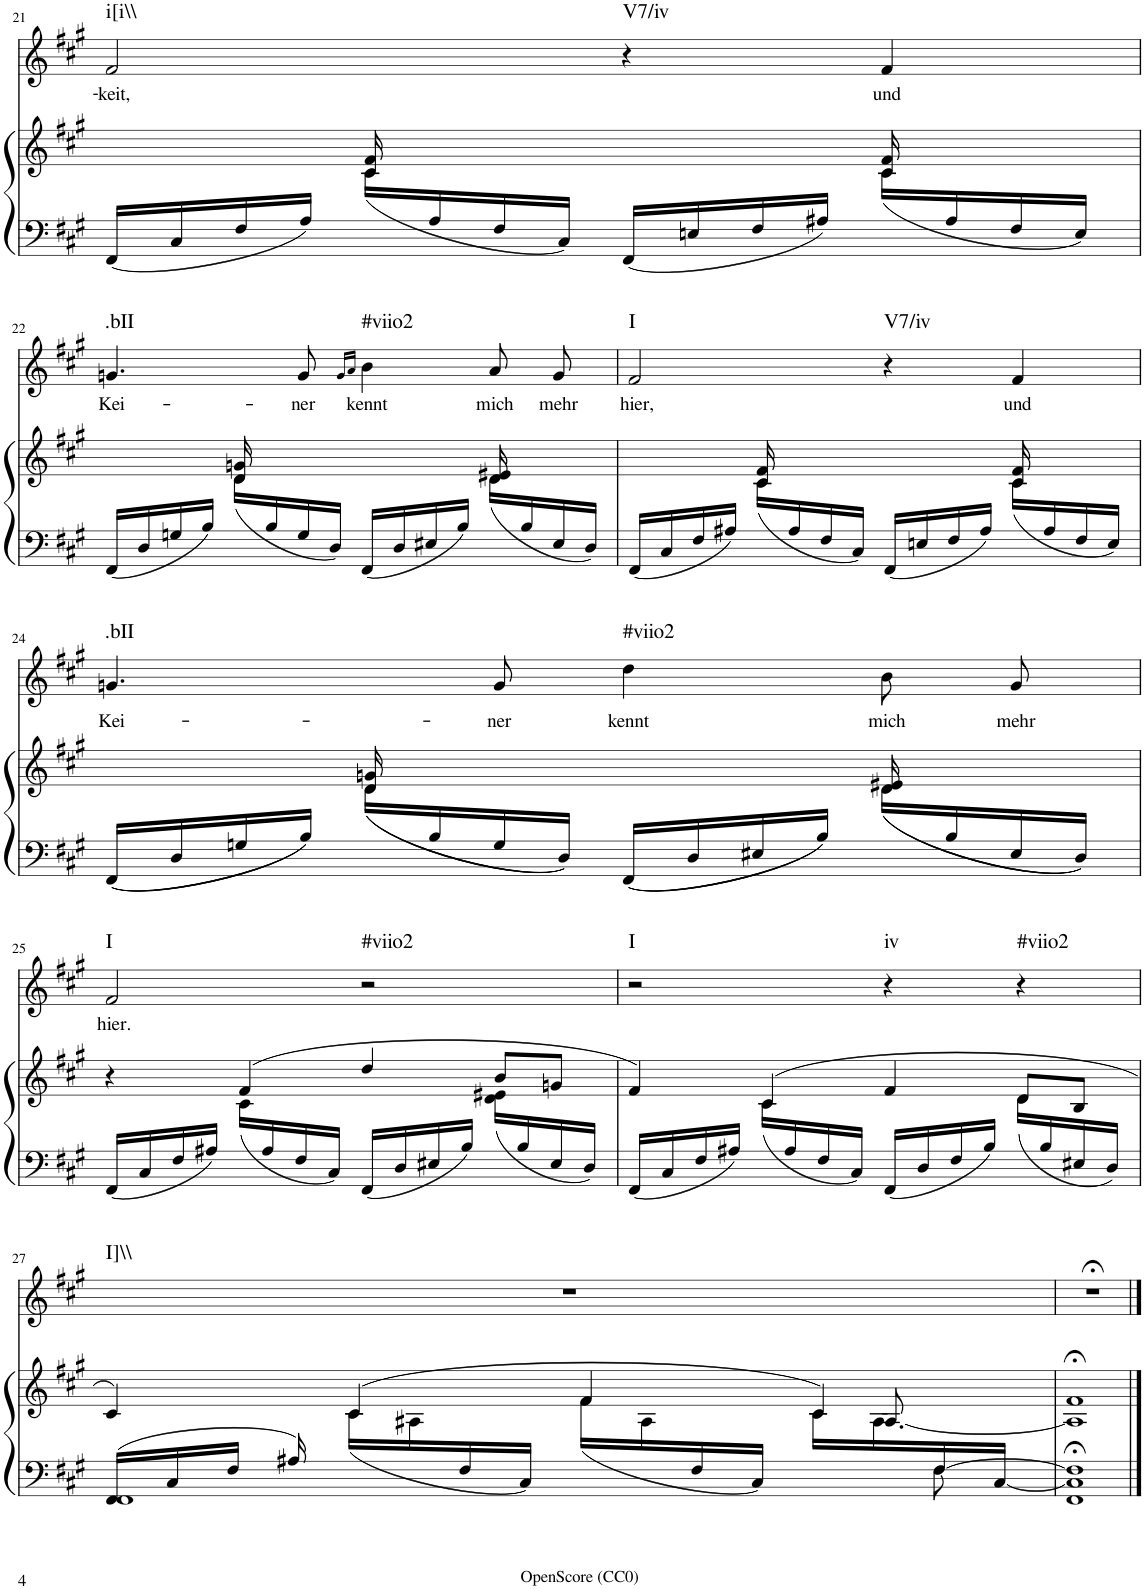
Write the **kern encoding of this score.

**kern	**kern	**kern	**text	**harte
*part2	*part2	*part1	*part1	*part1
*staff3	*staff2	*staff1	*staff1	*
*I"Piano	*	*I"Voice	*	*
*I'Pno	*	*	*	*
!!LO:PB:g=z
*clefF4	*clefG2	*clefG2	*	*
*k[f#c#g#]	*k[f#c#g#]	*k[f#c#g#]	*	*
*M4/4	*M4/4	*M4/4	*	*
*met(c)	*met(c)	*met(c)	*	*
=21	=21	=21	=21	=21
*^	*^	*	*	*
!	!	!	!	!	!LO:LY:b	!LO:H:kt=i[i\\
16FF#/LL	2ryy	4ryy	4ryy	2f#/	-keit,	N
16C#/	.	.	.	.	.	.
16F#/	.	.	.	.	.	.
16A/JJ	.	.	.	.	.	.
16ryy	.	16c#/ 16f#/	(<16c#\LL	.	.	.
16A/	.	16ryy	4..ryy	.	.	.
16F#/	.	8ryy	.	.	.	.
16C#/JJ)	.	.	.	.	.	.
!	!	!	!	!	!	!LO:H:kt=V7/iv
16FF#/LL	2ryy	4ryy	.	4r	.	N
16En/	.	.	.	.	.	.
16F#/	.	.	.	.	.	.
16A#X/JJ	.	.	.	.	.	.
!	!	!	!	!	!LO:LY:b	!
16ryy	.	16c#/ 16f#/	(<16c#\LL	4f#/	und	.
16A#/	.	16ryy	8.ryy	.	.	.
16F#/	.	8ryy	.	.	.	.
16E/JJ)	.	.	.	.	.	.
!!LO:LB:g=z
=22	=22	=22	=22	=22	=22	=22
!	!	!	!	!	!LO:LY:b	!LO:H:kt=.bII
16FF#/LL	2ryy	4ryy	4ryy	4.gn/	Kei-	N
16D/	.	.	.	.	.	.
16Gn/	.	.	.	.	.	.
16B/JJ	.	.	.	.	.	.
16ryy	.	16d/ 16gn/	(<16d\LL	.	.	.
16B/	.	16ryy	4..ryy	.	.	.
!	!	!	!	!	!LO:LY:b	!
16G/	.	8ryy	.	8g/	-ner	.
16D/JJ)	.	.	.	.	.	.
.	.	.	.	16qg/LL	.	.
.	.	.	.	16qa/JJ	.	.
!	!	!	!	!	!LO:LY:b	!LO:H:kt=#viio2
16FF#/LL	2ryy	4ryy	.	4b\	kennt	N
16D/	.	.	.	.	.	.
16E#X/	.	.	.	.	.	.
16B/JJ	.	.	.	.	.	.
!	!	!	!	!	!LO:LY:b	!
16ryy	.	16d/ 16e#X/	(<16d\LL	8a/	mich	.
16B/	.	16ryy	8.ryy	.	.	.
!	!	!	!	!	!LO:LY:b	!
16E#/	.	8ryy	.	8g/	mehr	.
16D/JJ)	.	.	.	.	.	.
=23	=23	=23	=23	=23	=23	=23
!	!	!	!	!	!LO:LY:b	!LO:H:kt=I
16FF#/LL	2ryy	4ryy	4ryy	2f#/	hier,	N
16C#/	.	.	.	.	.	.
16F#/	.	.	.	.	.	.
16A#X/JJ	.	.	.	.	.	.
16ryy	.	16c#/ 16f#/	(<16c#\LL	.	.	.
16A#/	.	16ryy	4..ryy	.	.	.
16F#/	.	8ryy	.	.	.	.
16C#/JJ)	.	.	.	.	.	.
!	!	!	!	!	!	!LO:H:kt=V7/iv
16FF#/LL	2ryy	4ryy	.	4r	.	N
16En/	.	.	.	.	.	.
16F#/	.	.	.	.	.	.
16A#/JJ	.	.	.	.	.	.
!	!	!	!	!	!LO:LY:b	!
16ryy	.	16c#/ 16f#/	(<16c#\LL	4f#/	und	.
16A#/	.	16ryy	8.ryy	.	.	.
16F#/	.	8ryy	.	.	.	.
16E/JJ)	.	.	.	.	.	.
!!LO:LB:g=z
=24	=24	=24	=24	=24	=24	=24
!	!	!	!	!	!LO:LY:b	!LO:H:kt=.bII
16FF#/LL	2ryy	4ryy	4ryy	4.gn/	Kei-	N
16D/	.	.	.	.	.	.
16Gn/	.	.	.	.	.	.
16B/JJ	.	.	.	.	.	.
16ryy	.	16d/ 16gn/	(<(<16d\LL	.	.	.
16B/	.	16ryy	4..ryy	.	.	.
!	!	!	!	!	!LO:LY:b	!
16G/	.	8ryy	.	8g/	-ner	.
16D/JJ))	.	.	.	.	.	.
!	!	!	!	!	!LO:LY:b	!LO:H:kt=#viio2
16FF#/LL	2ryy	4ryy	.	4dd\	kennt	N
16D/	.	.	.	.	.	.
16E#X/	.	.	.	.	.	.
16B/JJ	.	.	.	.	.	.
!	!	!	!	!	!LO:LY:b	!
16ryy	.	16d/ 16e#X/	(<(<16d\LL	8b\	mich	.
16B/	.	16ryy	8.ryy	.	.	.
!	!	!	!	!	!LO:LY:b	!
16E#/	.	8ryy	.	8g/	mehr	.
16D/JJ))	.	.	.	.	.	.
!!LO:LB:g=z
=25	=25	=25	=25	=25	=25	=25
!	!	!	!	!	!LO:LY:b	!LO:H:kt=I
16FF#/LL	2ryy	4r	4ryy	2f#/	hier.	N
16C#/	.	.	.	.	.	.
16F#/	.	.	.	.	.	.
16A#X/JJ	.	.	.	.	.	.
16ryy	.	(>4f#/	(<16c#\LL	.	.	.
16A#/	.	.	4..ryy	.	.	.
16F#/	.	.	.	.	.	.
16C#/JJ)	.	.	.	.	.	.
!	!	!	!	!	!	!LO:H:kt=#viio2
16FF#/LL	2ryy	4dd/	.	2r	.	N
16D/	.	.	.	.	.	.
16E#X/	.	.	.	.	.	.
16B/JJ	.	.	.	.	.	.
16ryy	.	8b/L	(<16d\ 16e#X\LL	.	.	.
16B/	.	.	8.ryy	.	.	.
16E#/	.	8gn/J	.	.	.	.
16D/JJ)	.	.	.	.	.	.
=26	=26	=26	=26	=26	=26	=26
!	!	!	!	!	!	!LO:H:kt=I
16FF#/LL	2ryy	4f#/)	4ryy	2r	.	N
16C#/	.	.	.	.	.	.
16F#/	.	.	.	.	.	.
16A#X/JJ	.	.	.	.	.	.
16ryy	.	(>4c#/	(<16c#\LL	.	.	.
16A#/	.	.	4..ryy	.	.	.
16F#/	.	.	.	.	.	.
16C#/JJ)	.	.	.	.	.	.
!	!	!	!	!	!	!LO:H:kt=iv
16FF#/LL	2ryy	4f#/	.	4r	.	N
16D/	.	.	.	.	.	.
16F#/	.	.	.	.	.	.
16B/JJ	.	.	.	.	.	.
!	!	!	!	!	!	!LO:H:kt=#viio2
16ryy	.	8d/L	(<16d\LL	4r	.	N
16B/	.	.	8.ryy	.	.	.
16E#X/	.	8B/J	.	.	.	.
16D/JJ)	.	.	.	.	.	.
!!LO:LB:g=z
=27	=27	=27	=27	=27	=27	=27
*	*^	*	*^	*	*	*
!	!	!	!	!	!	!	!	!LO:H:kt=I]\\
16FF#/LL	2.ryy	1FF#	4c#/)	2.ryy	4ryy	1r	.	N
16C#/	.	.	.	.	.	.	.	.
16F#/JJ	.	.	.	.	.	.	.	.
16A#X/	.	.	.	.	.	.	.	.
8ryy	.	.	(>4c#/	.	(<16c#\LL	.	.	.
.	.	.	.	.	16A#X\	.	.	.
16F#/	.	.	.	.	8ryy	.	.	.
16C#/JJ)	.	.	.	.	.	.	.	.
8ryy	.	.	4f#/	.	(<16f#\LL	.	.	.
.	.	.	.	.	16A#\	.	.	.
16F#/	.	.	.	.	8ryy	.	.	.
16C#/JJ)	.	.	.	.	.	.	.	.
8ryy	8ryy	.	4c#/)	16ryy	16c#\LL	.	.	.
.	.	.	.	[<8.A#/	16A#\	.	.	.
[16F#/	8F#\	.	.	.	8ryy	.	.	.
[<16C#/JJ	.	.	.	.	.	.	.	.
*v	*v	*v	*	*	*	*	*	*
*	*v	*v	*v	*	*	*
=28	=28	=28	=28	=28
1FF#;< 1C#];< 1F#];<	1A#];< 1f#;<	1r;<	.	.
==	==	==	==	==
*-	*-	*-	*-	*-
